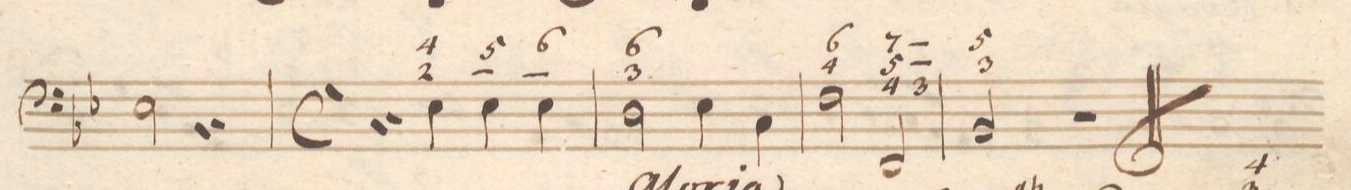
**kern	**fba	**dynam
*I"Organo	*	*
*clefF4	*	*
*k[b-e-]	*	*
*met(c|)	*	*
*M3/4	*	*
2E-\	.	.
4r	.	.
=119	=119	=119
*M4/4	*	*
*met(c)	*	*
*mmet(c)	*	*
4r	.	.
4E-\	4 2_	.
4E-\	5 _	.
4E-\	6 _	.
=120	=120	=120
2D\	6 3	.
4E-\	.	.
4C\	.	.
=121	=121	=121
2F\	6 4	.
2FF/	7_ 5_ 4	.
.	_ _ 3	.
=122	=122	=122
2BB-/	5 3	.
2r	.	.
==	==	==
*-	*-	*-
